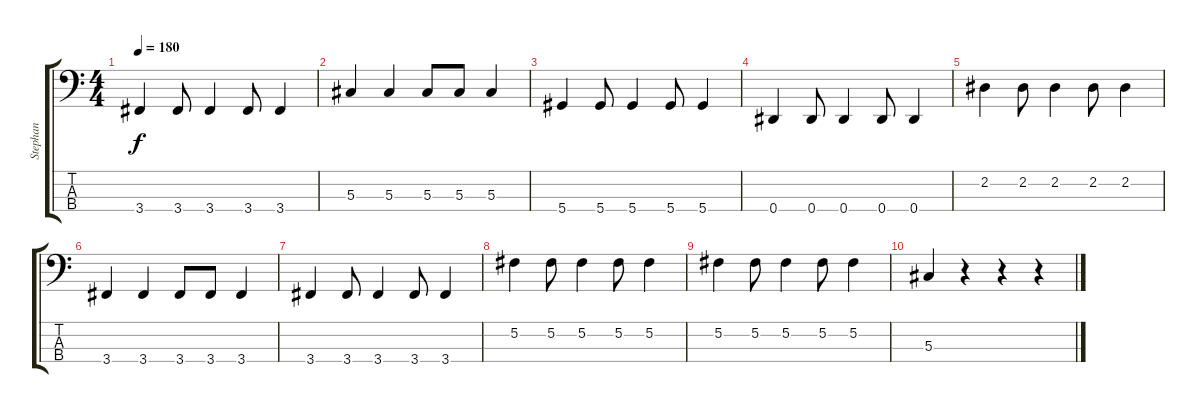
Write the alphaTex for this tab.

\track ("Stephan" "Stephan") {instrument electricbassfinger}
\staff {score tabs}
\tuning (Gb2 Db2 Ab1 Eb1) {hide}
\ts (4 4)
\tempo 180
\clef f4
\ks c
3.4.4{dy f} 3.4.8 3.4.4 3.4.8 3.4.4 |
5.3.4 5.3.4 5.3.8 5.3.8 5.3.4 |
5.4.4 5.4.8 5.4.4 5.4.8 5.4.4 |
0.4.4 0.4.8 0.4.4 0.4.8 0.4.4 |
2.2.4 2.2.8 2.2.4 2.2.8 2.2.4 |
3.4.4 3.4.4 3.4.8 3.4.8 3.4.4 |
3.4.4 3.4.8 3.4.4 3.4.8 3.4.4 |
5.2.4 5.2.8 5.2.4 5.2.8 5.2.4 |
5.2.4 5.2.8 5.2.4 5.2.8 5.2.4 |
5.3.4 r.4 r.4 r.4
